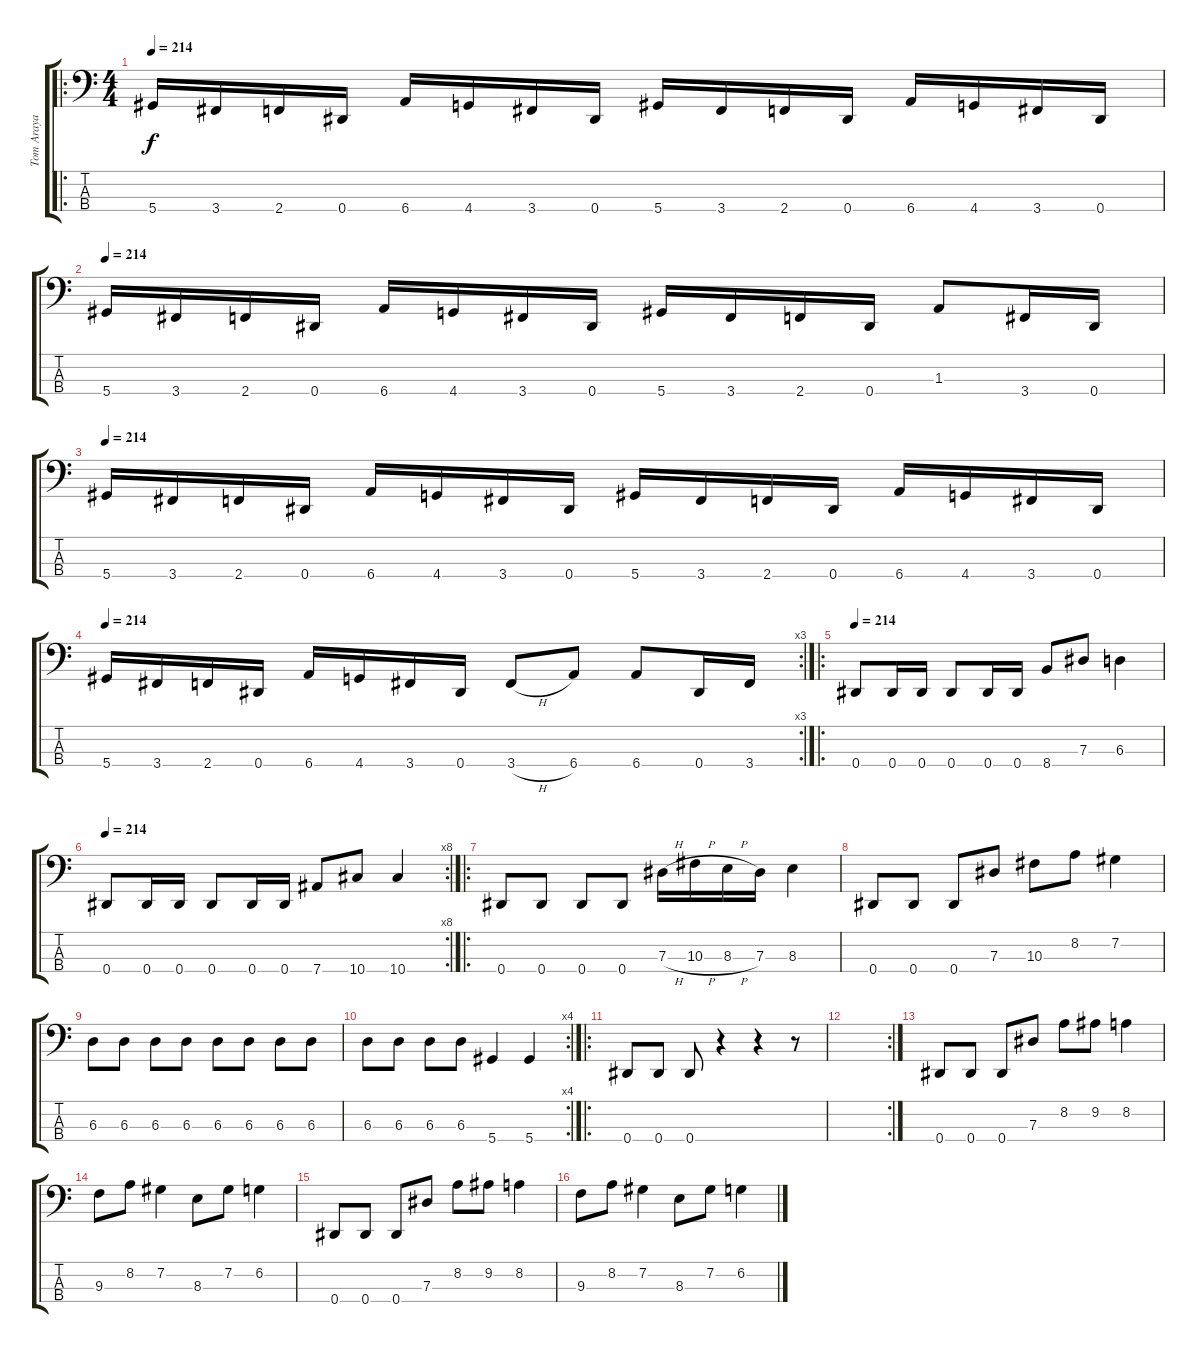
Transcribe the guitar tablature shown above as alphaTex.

\track ("Tom Araya" "Tom Araya") {instrument electricbasspick}
\staff {score tabs}
\tuning (Gb2 Db2 Ab1 Eb1) {hide}
\ro
\ts (4 4)
\tempo 214
\clef f4
\ks c
5.4.16{dy f} 3.4.16 2.4.16 0.4.16 6.4.16 4.4.16 3.4.16 0.4.16 5.4.16 3.4.16 2.4.16 0.4.16 6.4.16 4.4.16 3.4.16 0.4.16 |
\tempo 214
5.4.16 3.4.16 2.4.16 0.4.16 6.4.16 4.4.16 3.4.16 0.4.16 5.4.16 3.4.16 2.4.16 0.4.16 1.3.8 3.4.16 0.4.16 |
\tempo 214
5.4.16 3.4.16 2.4.16 0.4.16 6.4.16 4.4.16 3.4.16 0.4.16 5.4.16 3.4.16 2.4.16 0.4.16 6.4.16 4.4.16 3.4.16 0.4.16 |
\rc 3
\tempo 214
5.4.16 3.4.16 2.4.16 0.4.16 6.4.16 4.4.16 3.4.16 0.4.16 3.4{h}.8 6.4.8 6.4.8 0.4.16 3.4.16 |
\ro
\tempo 214
0.4.8 0.4.16 0.4.16 0.4.8 0.4.16 0.4.16 8.4.8 7.3.8 6.3.4 |
\rc 8
\tempo 214
0.4.8 0.4.16 0.4.16 0.4.8 0.4.16 0.4.16 7.4.8 10.4.8 10.4.4 |
\ro
0.4.8 0.4.8 0.4.8 0.4.8 7.3{h}.16 10.3{h}.16 8.3{h}.16 7.3.16 8.3.4 |
0.4.8 0.4.8 0.4.8 7.3.8 10.3.8 8.2.8 7.2.4 |
6.3.8 6.3.8 6.3.8 6.3.8 6.3.8 6.3.8 6.3.8 6.3.8 |
\rc 4
6.3.8 6.3.8 6.3.8 6.3.8 5.4.4 5.4.4 |
\ro
0.4.8 0.4.8 0.4.8 r.4 r.4 r.8 |
\rc 2
|
0.4.8 0.4.8 0.4.8 7.3.8 8.2.8 9.2.8 8.2.4 |
9.3.8 8.2.8 7.2.4 8.3.8 7.2.8 6.2.4 |
0.4.8 0.4.8 0.4.8 7.3.8 8.2.8 9.2.8 8.2.4 |
9.3.8 8.2.8 7.2.4 8.3.8 7.2.8 6.2.4
